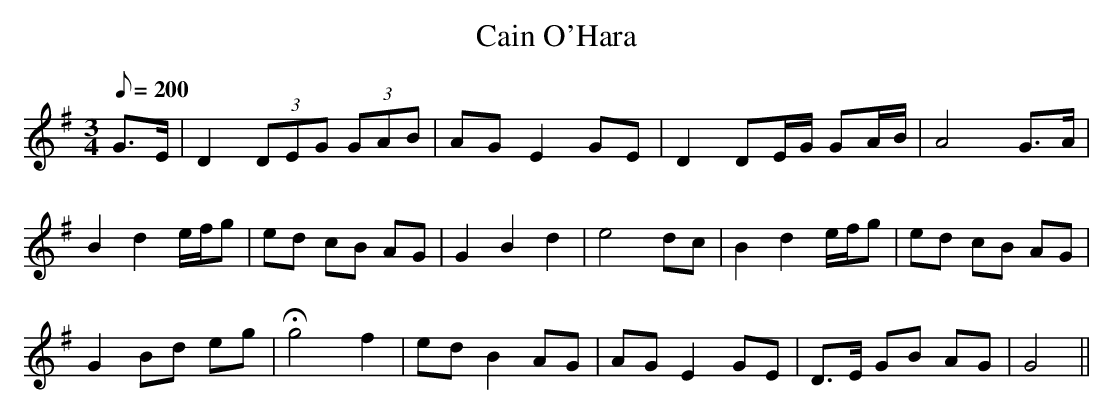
X:1
T: Cain O'Hara
M: 3/4
L: 1/8
Q: 200
K: G
G>E| D2 (3DEG (3GAB| AG E2 GE| D2 DE/G/ GA/B/| A4 G>A|
B2 d2 e/f/g| ed cB AG| G2 B2 d2| e4 dc| B2 d2 e/f/g| ed cB AG|
G2 Bd eg| Hg4 f2| ed B2 AG| AG E2 GE| D>E GB AG| G4 ||
